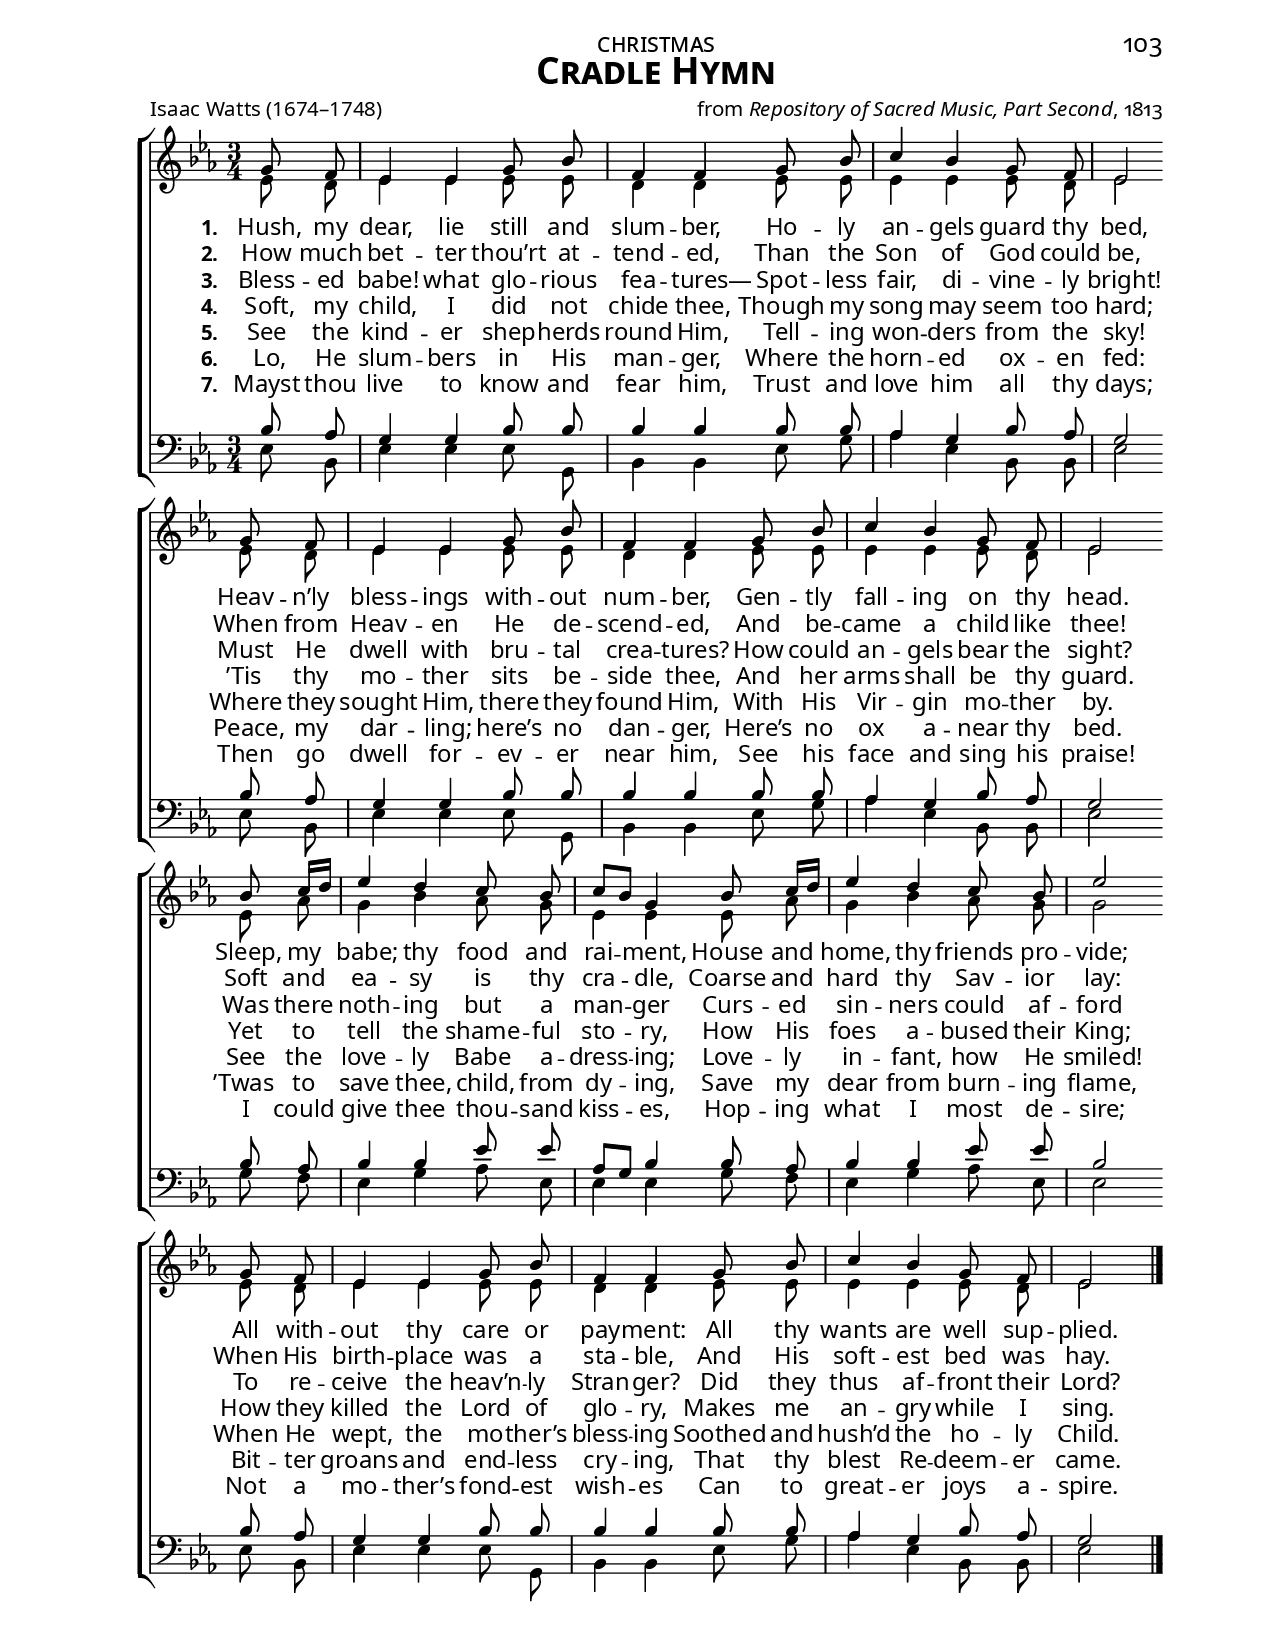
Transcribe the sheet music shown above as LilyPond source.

\version "2.14.2"
\include "util.ly"
\header {
  title = \markup{\override #'(font-name . "Garamond Premier Pro Semibold"){ \abs-fontsize #18 \smallCapsOldStyle"Cradle Hymn"}}
  poet = "Isaac Watts (1674–1748)"
  composer = \markup\oldStyleNum\concat{"from " \italic"Repository of Sacred Music, Part Second" ", 1813"}
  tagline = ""
}
\paper {
  %print-all-headers = ##t
  paper-height = 11\in
  paper-width = 8.5\in
  indent = 0\in
  %system-system-spacing = #'((basic-distance . 10) (padding . 0))
  system-system-spacing =
    #'((basic-distance . 0)
       (minimum-distance . 0)
       (padding . -3)
       (stretchability . 100))
  top-markup-spacing =
    #'((basic-distance . 0)
       (minimum-distance . 0)
       (padding . 0)
       (stretchability . 0))
  ragged-last-bottom = ##f
  ragged-bottom = ##f
  two-sided = ##t
  inner-margin = 1\in
  outer-margin = 0.75\in
  top-margin = 0.26\in
  bottom-margin = 0.25\in
  first-page-number = #103
  print-first-page-number = ##t
  headerLine = \markup{\override #'(font-name . "Garamond Premier Pro") \smallCapsOldStyle"christmas"}
  oddHeaderMarkup = \markup\fill-line{
     \override #'(font-name . "Garamond Premier Pro")\abs-fontsize #12.5
     \combine 
        \fill-line{"" \on-the-fly #print-page-number-check-first
        \oldStylePageNum""
        }
        \fill-line{\headerLine}
  }
  evenHeaderMarkup = \markup {
     \override #'(font-name . "Garamond Premier Pro")\abs-fontsize #12.5
     \combine
        \on-the-fly #print-page-number-check-first
        \oldStylePageNum""
        \fill-line{\headerLine}
  }
}
#(set-global-staff-size 18) \paper{ #(define fonts (make-pango-font-tree "Garamond Premier Pro" "Garamond Premier Pro" "Garamond Premier Pro" (/ 18 20))) }
global = {
  \key d \major
  \time 3/4
  \dynamicUp
  %\set crescendoSpanner = #'dashed-line
  %\set midiInstrument = "recorder"
  \autoBeamOff
  \override DynamicTextSpanner #'style = #'none
}

sopMusic = \relative c' {
	\partial 4
  \repeat unfold 2 {
    fis8 e |
    d4 d fis8 a |
    e4 e fis8 a |
    b4 a fis8 e |
    d2 \bar""
  }
  
  a'8 b16[ cis] |
  d4 cis b8 a |
  b[ a] fis4 a8 b16[ cis] |
  d4 cis b8 a |
  d2 \bar ""

  fis,8 e |
  d4 d fis8 a |
  e4 e fis8 a |
  b4 a fis8 e |
  d2 \bar""
  
  \bar "|."
}
sopWords = \lyricmode {
  \set stanza = #"1. "
	Hush, my dear, lie still and slum -- ber,
    Ho -- ly an -- gels guard thy bed,
  Heav -- n’ly bless -- ings with -- out num -- ber,
    Gen -- tly fall -- ing on thy head.

  Sleep, my babe; thy food and rai -- ment,
    House and home, thy friends pro -- vide;	 
  All with -- out thy care or pay -- ment:	 
    All thy wants are well sup -- plied.
}

sopWordsII = \lyricmode {
  \set stanza = #"2. "
  How much bet -- ter thou’rt at -- tend -- ed,
    Than the Son of God could be,
  When from Heav -- en He de -- scend -- ed,
    And be -- came a child like thee!
    
  Soft and ea -- sy is thy cra -- dle,
    Coarse and hard thy Sav -- ior lay:
  When His birth -- place was a sta -- ble,
    And His soft -- est bed was hay.
}

sopWordsIII = \lyricmode { 
  \set stanza = "3. "
  Bless -- ed babe! what glo -- rious fea -- tures—	 
    Spot -- less fair, di -- vine -- ly bright!	 
  Must He dwell with bru -- tal crea -- tures?	 
    How could an -- gels bear the sight?
  
  Was there noth -- ing but a man -- ger
    Curs -- ed sin -- ners could af -- ford
  To re -- ceive the heav’n -- ly Stran -- ger?
    Did they thus af -- front their Lord?
}

sopWordsIV = \lyricmode {
  \set stanza = #"4. "
  Soft, my child, I did not chide thee,
    Though my song may seem too hard;
  ’Tis thy mo -- ther sits be -- side thee,
    And her arms shall be thy guard.
 
  Yet to tell the shame -- ful sto -- ry,
    How His foes a -- bused their King;
  How they killed the Lord of glo -- ry,
    Makes me an -- gry while I sing.
}

sopWordsV = \lyricmode {
  \set stanza = #"5. "
  See the kind -- er shep -- herds round Him,	 
    Tell -- ing won -- ders from the sky!	 
  Where they sought Him, there they found Him,
    With His Vir -- gin mo -- ther by.	 

  See the love -- ly Babe a -- dress -- ing;	 
    Love -- ly in -- fant, how He smiled!	 
  When He wept, the mo -- ther’s bless -- ing	 
    Soothed and hush’d the ho -- ly Child.
}

sopWordsVI = \lyricmode {
  \set stanza = #"6. "
  Lo, He slum -- bers in His man -- ger,
    Where the horn -- ed ox -- en fed:
  Peace, my dar -- ling; here’s no dan -- ger,
    Here’s no ox a -- near thy bed.

  ’Twas to save thee, child, from dy -- ing,
    Save my dear from burn -- ing flame,
  Bit -- ter groans and end -- less cry -- ing,
    That thy blest Re -- deem -- er came.
}

sopWordsVII = \lyricmode {
  \set stanza = #"7. "
  Mayst thou live to know and fear him,	
    Trust and love him all thy days;
  Then go dwell for -- ev -- er near him,	
    See his face and sing his praise!	
   
  I could give thee thou -- sand kiss -- es,	
    Hop -- ing what I most de -- sire;	
  Not a mo -- ther’s fond -- est wish -- es
    Can to great -- er joys a -- spire.
}

altoMusic = \relative c' {
  \partial 4
  \repeat unfold 2 {
    d8 cis |
    d4 d d8 d |
    cis4 cis d8 d |
    d4 d d8 cis |
    d2 \bar""
  }
  
  d8 g |
  fis4 a g8 fis |
  d4 d d8 g |
  fis4 a g8 fis |
  fis2 \bar""
  
  d8 cis |
  d4 d d8 d |
  cis4 cis d8 d |
  d4 d d8 cis |
  d2
  
  \bar "|."
}
altoWords = \lyricmode {
}
altoWordsII = \lyricmode {
%\markup\italic
  \set stanza = #"2. "
}
altoWordsIII = \lyricmode {
  \set stanza = #"3. "
}
altoWordsIV = \lyricmode {
  \set stanza = #"4. "
}
altoWordsV = \lyricmode {
  \set stanza = #"5. "
  \set ignoreMelismata = ##t
}
altoWordsVI = \lyricmode {
  \set stanza = #"6. "
  \set ignoreMelismata = ##t
}
tenorMusic = \relative c' {
  \partial 4
  \repeat unfold 2 {
    a8 g |
    fis4 fis a8 a |
    a4 a a8 a |
    g4 fis a8 g |
    fis2 \bar""
  }
  
  a8 g |
  a4 a d8 d |
  g,8[ fis] a4 a8 g |
  a4 a d8 d |
  a2 \bar""
  
  a8 g |
  fis4 fis a8 a |
  a4 a a8 a |
  g4 fis a8 g |
  fis2
  
  \bar "|."
}

tenorWords = \lyricmode {
}

tenorWordsII = \lyricmode {
}

tenorWordsIII = \lyricmode {
}

bassMusic = \relative c' {
  \partial 4
  \repeat unfold 2 {
    d,8 a |
    d4 d d8 fis, |
    a4 a d8 fis |
    g4 d a8 a |
    d2 \bar""
  }
  
  fis8 e |
  d4 fis g8 d |
  d4 d fis8 e |
  d4 fis g8 d |
  d2 \bar""
  
  d8 a |
  d4 d d8 fis, |
  a4 a d8 fis |
  g4 d a8 a |
  d2
  
  \bar "|."
}
bassWords = \lyricmode {
}

pianoRH = \relative c' {
}
pianoLH = \relative c' {
}

\score {
<<
   \new ChoirStaff <<
    \new Staff = women <<
      \new Voice = "sopranos" \transpose d ees{ \voiceOne << \global \sopMusic >> }
      \new Voice = "altos" \transpose d ees{ \voiceTwo << \global \altoMusic >> }
    >>
    \new Lyrics = "altos"  \lyricsto "altos" \sopWords
    \new Lyrics = "altosII"  \lyricsto "altos" \sopWordsII
    \new Lyrics = "altosIII"  \lyricsto "altos" \sopWordsIII
    \new Lyrics = "altosIV"  \lyricsto "altos" \sopWordsIV
    \new Lyrics = "altosV"  \lyricsto "altos" \sopWordsV
    \new Lyrics = "altosVI"  \lyricsto "altos" \sopWordsVI
    \new Lyrics = "altosVII"  \lyricsto "altos" \sopWordsVII
   \new Staff = men <<
      \clef bass
      \new Voice = "tenors" \transpose d ees{ \voiceOne << \global \tenorMusic >> }
      \new Voice = "basses" \transpose d ees{ \voiceTwo << \global \bassMusic >> }
    >>
    \new Lyrics \with { alignAboveContext = #"tenors" } \lyricsto "tenors" \tenorWordsIII
    \new Lyrics \with { alignAboveContext = #"tenors" } \lyricsto "tenors" \tenorWordsII
    \new Lyrics \with { alignAboveContext = #"tenors" } \lyricsto "tenors" \tenorWords
  >>
%    \new PianoStaff << \new Staff { \new Voice { \pianoRH } } \new Staff { \clef "bass" \pianoLH } >>
  >>
  \midi {
    \tempo 4 = 90
    \set Staff.midiInstrument = "flute"
  }
  \layout {
  \context {
    \Lyrics
    \override LyricText #'font-size = #1.3
  }
    \context {
      \Lyrics
      \override LyricText #'font-size = #1.3
      \override VerticalAxisGroup #'staff-affinity = #0
    }
    \context {
      \Score
      \override SpacingSpanner #'base-shortest-duration = #(ly:make-moment 1 8)
      \override SpacingSpanner #'common-shortest-duration = #(ly:make-moment 1 4)
    }
    \context {
      % Remove all empty staves
      \Staff \RemoveEmptyStaves \override VerticalAxisGroup #'remove-first = ##t
      
      \override VerticalAxisGroup #'staff-staff-spacing =
      #'((basic-distance . 0)
         (minimum-distance . 0)
         (padding . -1)
         (stretchability . 2))
    }
    \context {
      \Lyrics
      \override LyricText #'X-offset = #center-on-word
    }
  }
}

